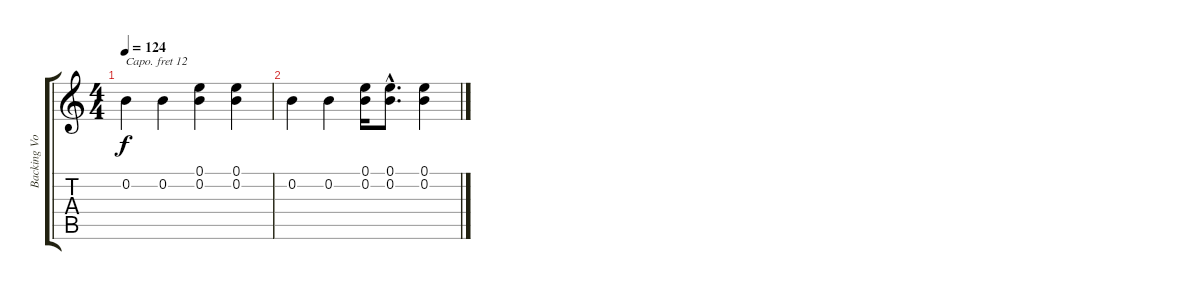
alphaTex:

\track ("Backing Vocal 3 (Dut)" "Backing Vo") {instrument koto}
\staff {score tabs}
\capo 12
\tuning (E4 B3 G3 D3 A2 E2) {hide}
\ts (4 4)
\tempo 124
\clef g2
\ks c
0.2.4{dy f volume 4} 0.2.4 (0.1 0.2).4{volume 3} (0.1 0.2).4 |
0.2.4{volume 2} 0.2.4 (0.1 0.2).16{volume 1} (0.1{hac} 0.2{hac}).8{d} (0.1 0.2).4
